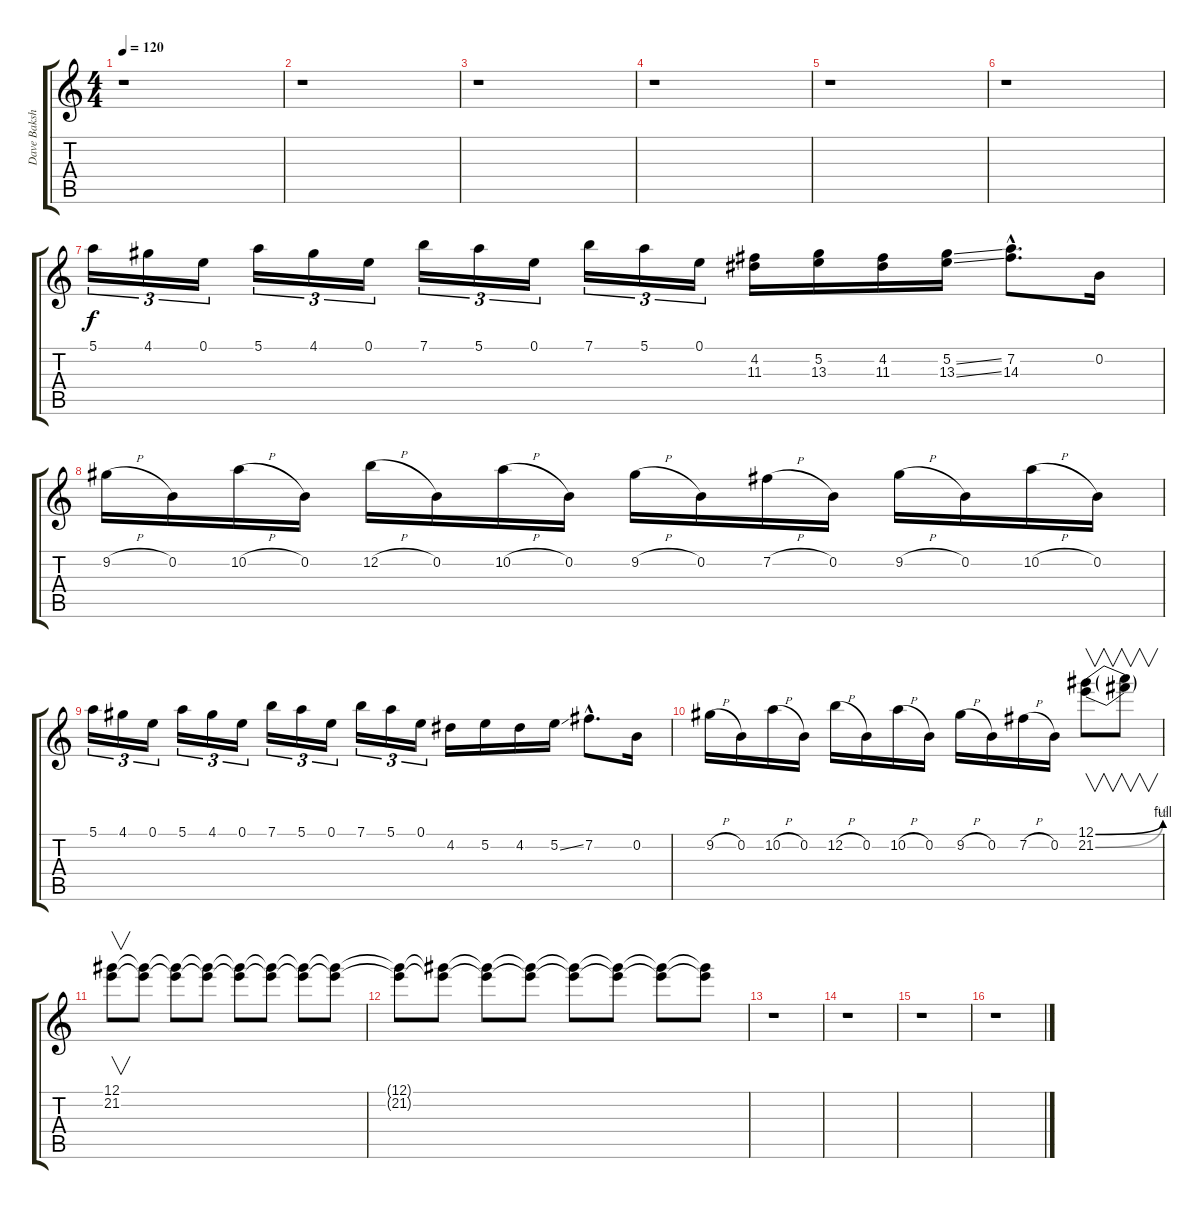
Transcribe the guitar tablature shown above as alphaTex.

\track ("Dave Baksh (DAVE BROWNSOUND)" "Dave Baksh") {instrument overdrivenguitar}
\staff {score tabs}
\tuning (E4 B3 G3 D3 A2 E2) {hide}
\ts (4 4)
\tempo 120
\clef g2
\ks c
r.1{dy f} |
r.1 |
r.1 |
r.1 |
r.1 |
r.1 |
5.1.16{tu (3 2)} 4.1.16{tu (3 2)} 0.1.16{tu (3 2)} 5.1.16{tu (3 2)} 4.1.16{tu (3 2)} 0.1.16{tu (3 2)} 7.1.16{tu (3 2)} 5.1.16{tu (3 2)} 0.1.16{tu (3 2)} 7.1.16{tu (3 2)} 5.1.16{tu (3 2)} 0.1.16{tu (3 2)} (4.2 11.3).16 (5.2 13.3).16 (4.2 11.3).16 (5.2{ss} 13.3{ss}).16 (7.2{hac} 14.3{hac}).8{d} 0.2.16 |
9.2{h}.16 0.2.16 10.2{h}.16 0.2.16 12.2{h}.16 0.2.16 10.2{h}.16 0.2.16 9.2{h}.16 0.2.16 7.2{h}.16 0.2.16 9.2{h}.16 0.2.16 10.2{h}.16 0.2.16 |
5.1.16{tu (3 2)} 4.1.16{tu (3 2)} 0.1.16{tu (3 2)} 5.1.16{tu (3 2)} 4.1.16{tu (3 2)} 0.1.16{tu (3 2)} 7.1.16{tu (3 2)} 5.1.16{tu (3 2)} 0.1.16{tu (3 2)} 7.1.16{tu (3 2)} 5.1.16{tu (3 2)} 0.1.16{tu (3 2)} 4.2.16 5.2.16 4.2.16 5.2{ss}.16 7.2{hac}.8{d} 0.2.16 |
9.2{h}.16 0.2.16 10.2{h}.16 0.2.16 12.2{h}.16 0.2.16 10.2{h}.16 0.2.16 9.2{h}.16 0.2.16 7.2{h}.16 0.2.16 (12.1{be (bend 0 0 60 4)} 21.2{be (bend 0 0 60 2)}).8{v} (12.1{t} 21.2{t}).8{v} |
(12.1 21.2).8{v} (12.1{t} 21.2{t}).8{volume 10} (12.1{t} 21.2{t}).8{volume 10} (12.1{t} 21.2{t}).8{volume 9} (12.1{t} 21.2{t}).8{volume 9} (12.1{t} 21.2{t}).8{volume 8} (12.1{t} 21.2{t}).8{volume 8} (12.1{t} 21.2{t}).8{volume 7} |
(12.1{t} 21.2{t}).8{volume 7} (12.1{t} 21.2{t}).8{volume 6} (12.1{t} 21.2{t}).8{volume 6} (12.1{t} 21.2{t}).8{volume 5} (12.1{t} 21.2{t}).8{volume 4} (12.1{t} 21.2{t}).8{volume 3} (12.1{t} 21.2{t}).8{volume 2} (12.1{t} 21.2{t}).8{volume 1} |
r.1{volume 11} |
r.1 |
r.1 |
r.1
